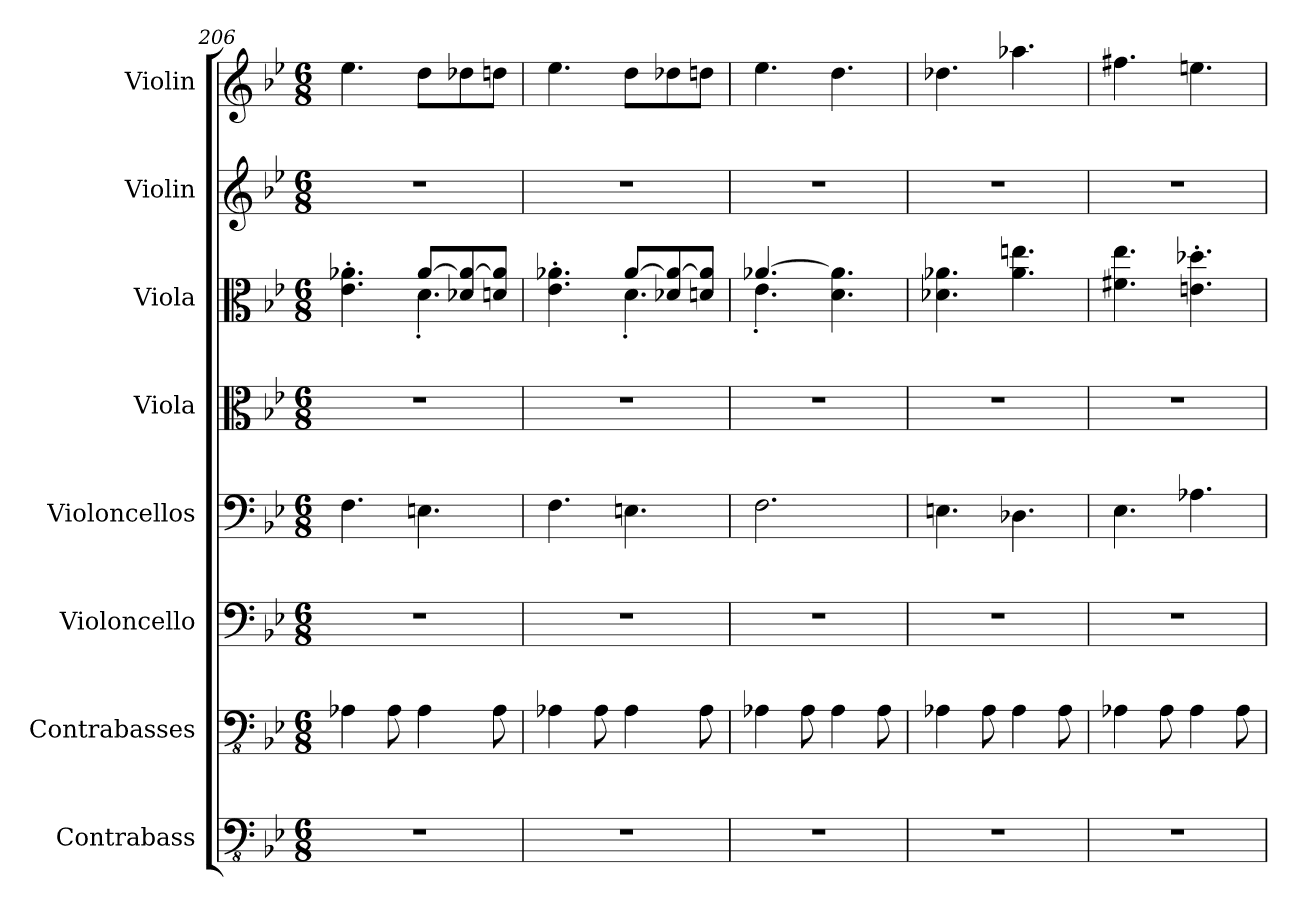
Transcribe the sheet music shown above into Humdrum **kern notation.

**kern	**kern	**kern	**kern	**kern	**kern	**kern	**kern
*part8	*part7	*part6	*part5	*part4	*part3	*part2	*part1
*staff8	*staff7	*staff6	*staff5	*staff4	*staff3	*staff2	*staff1
*I"Contrabass	*I"Contrabasses	*I"Violoncello	*I"Violoncellos	*I"Viola	*I"Viola	*I"Violin	*I"Violin
*I'Cb.	*I'Cbs.	*I'Vc.	*I'Vcs.	*I'Vla.	*I'Vla.	*I'Vln.	*I'Vln.
!!LO:PB:g=z
*clefFv4	*clefFv4	*clefF4	*clefF4	*clefC3	*clefC3	*clefG2	*clefG2
*ITrd7c12	*	*	*	*	*	*	*
*k[b-e-]	*k[b-e-]	*k[b-e-]	*k[b-e-]	*k[b-e-]	*k[b-e-]	*k[b-e-]	*k[b-e-]
*M6/8	*M6/8	*M6/8	*M6/8	*M6/8	*M6/8	*M6/8	*M6/8
=206	=206	=206	=206	=206	=206	=206	=206
*	*	*	*	*	*^	*	*
2.r	4AA-X\	2.r	4.F\	2.r	4.e-\' 4.a-X\'	4.ryy	2.r	4.ee-\
.	8AA-\	.	.	.	.	.	.	.
.	4AA-\	.	4.En\	.	[8a-/L	4.d'\	.	8dd\L
.	.	.	.	.	8d-X/ 8a-/_	.	.	8dd-X\
.	8AA-\	.	.	.	8dn/ 8a-/]J	.	.	8ddn\J
=207	=207	=207	=207	=207	=207	=207	=207	=207
2.r	4AA-X\	2.r	4.F\	2.r	4.e-\' 4.a-X\'	4.ryy	2.r	4.ee-\
.	8AA-\	.	.	.	.	.	.	.
.	4AA-\	.	4.En\	.	[8a-/L	4.d'\	.	8dd\L
.	.	.	.	.	8d-X/ 8a-/_	.	.	8dd-X\
.	8AA-\	.	.	.	8dn/ 8a-/]J	.	.	8ddn\J
=208	=208	=208	=208	=208	=208	=208	=208	=208
2.r	4AA-X\	2.r	2.F\	2.r	[4.a-X/	4.e-'\	2.r	4.ee-\
.	8AA-\	.	.	.	.	.	.	.
.	4AA-\	.	.	.	4.d\ 4.a-\]	4.ryy	.	4.dd\
.	8AA-\	.	.	.	.	.	.	.
*	*	*	*	*	*v	*v	*	*
=209	=209	=209	=209	=209	=209	=209	=209
2.r	4AA-X\	2.r	4.En\	2.r	4.d-X\ 4.a-X\	2.r	4.dd-X\
.	8AA-\	.	.	.	.	.	.
.	4AA-\	.	4.D-X\	.	4.a-\ 4.een\	.	4.aa-X\
.	8AA-\	.	.	.	.	.	.
=210	=210	=210	=210	=210	=210	=210	=210
2.r	4AA-X\	2.r	4.E-\	2.r	4.f#X\ 4.ee-\	2.r	4.ff#X\
.	8AA-\	.	.	.	.	.	.
.	4AA-\	.	4.A-X\	.	4.en\' 4.dd-X\'	.	4.een\
.	8AA-\	.	.	.	.	.	.
=	=	=	=	=	=	=	=
*-	*-	*-	*-	*-	*-	*-	*-
